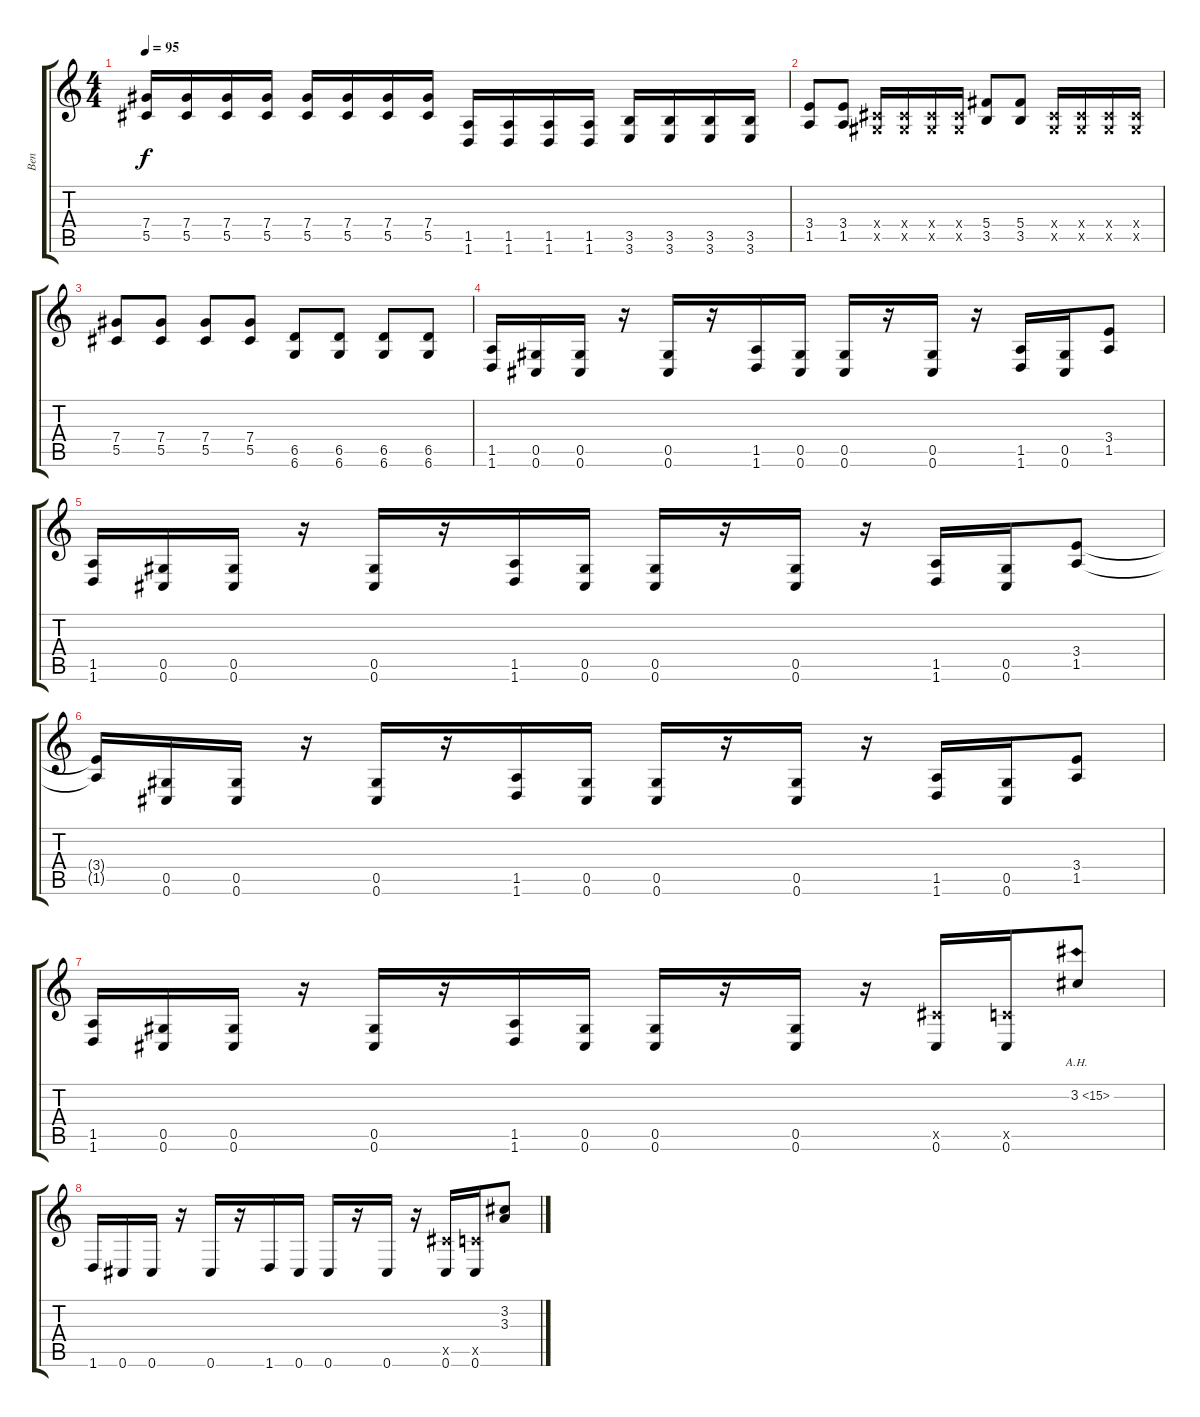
\track ("Ben" "Ben") {instrument distortionguitar}
\staff {score tabs}
\tuning (Eb4 Bb3 Gb3 Db3 Ab2 Db2) {hide}
\ts (4 4)
\tempo 95
\clef g2
\ks c
(7.4 5.5).16{dy f} (7.4 5.5).16 (7.4 5.5).16 (7.4 5.5).16 (7.4 5.5).16 (7.4 5.5).16 (7.4 5.5).16 (7.4 5.5).16 (1.5 1.6).16 (1.5 1.6).16 (1.5 1.6).16 (1.5 1.6).16 (3.5 3.6).16 (3.5 3.6).16 (3.5 3.6).16 (3.5 3.6).16 |
(3.4 1.5).8 (3.4 1.5).8 (0.4{x} 0.5{x}).16 (0.4{x} 0.5{x}).16 (0.4{x} 0.5{x}).16 (0.4{x} 0.5{x}).16 (5.4 3.5).8 (5.4 3.5).8 (0.4{x} 0.5{x}).16 (0.4{x} 0.5{x}).16 (0.4{x} 0.5{x}).16 (0.4{x} 0.5{x}).16 |
(7.4 5.5).8 (7.4 5.5).8 (7.4 5.5).8 (7.4 5.5).8 (6.5 6.6).8 (6.5 6.6).8 (6.5 6.6).8 (6.5 6.6).8 |
(1.5 1.6).16 (0.5 0.6).16 (0.5 0.6).16 r.16 (0.5 0.6).16 r.16 (1.5 1.6).16 (0.5 0.6).16 (0.5 0.6).16 r.16 (0.5 0.6).16 r.16 (1.5 1.6).16 (0.5 0.6).16 (3.4 1.5).8 |
(1.5 1.6).16 (0.5 0.6).16 (0.5 0.6).16 r.16 (0.5 0.6).16 r.16 (1.5 1.6).16 (0.5 0.6).16 (0.5 0.6).16 r.16 (0.5 0.6).16 r.16 (1.5 1.6).16 (0.5 0.6).16 (3.4 1.5).8 |
(3.4{t} 1.5{t}).16 (0.5 0.6).16 (0.5 0.6).16 r.16 (0.5 0.6).16 r.16 (1.5 1.6).16 (0.5 0.6).16 (0.5 0.6).16 r.16 (0.5 0.6).16 r.16 (1.5 1.6).16 (0.5 0.6).16 (3.4 1.5).8 |
(1.5 1.6).16 (0.5 0.6).16 (0.5 0.6).16 r.16 (0.5 0.6).16 r.16 (1.5 1.6).16 (0.5 0.6).16 (0.5 0.6).16 r.16 (0.5 0.6).16 r.16 (5.5{x} 0.6).16 (4.5{x} 0.6).16 3.2{ah 12}.8 |
1.6.16 0.6.16 0.6.16 r.16 0.6.16 r.16 1.6.16 0.6.16 0.6.16 r.16 0.6.16 r.16 (5.5{x} 0.6).16 (4.5{x} 0.6).16 (3.2 3.3).8
